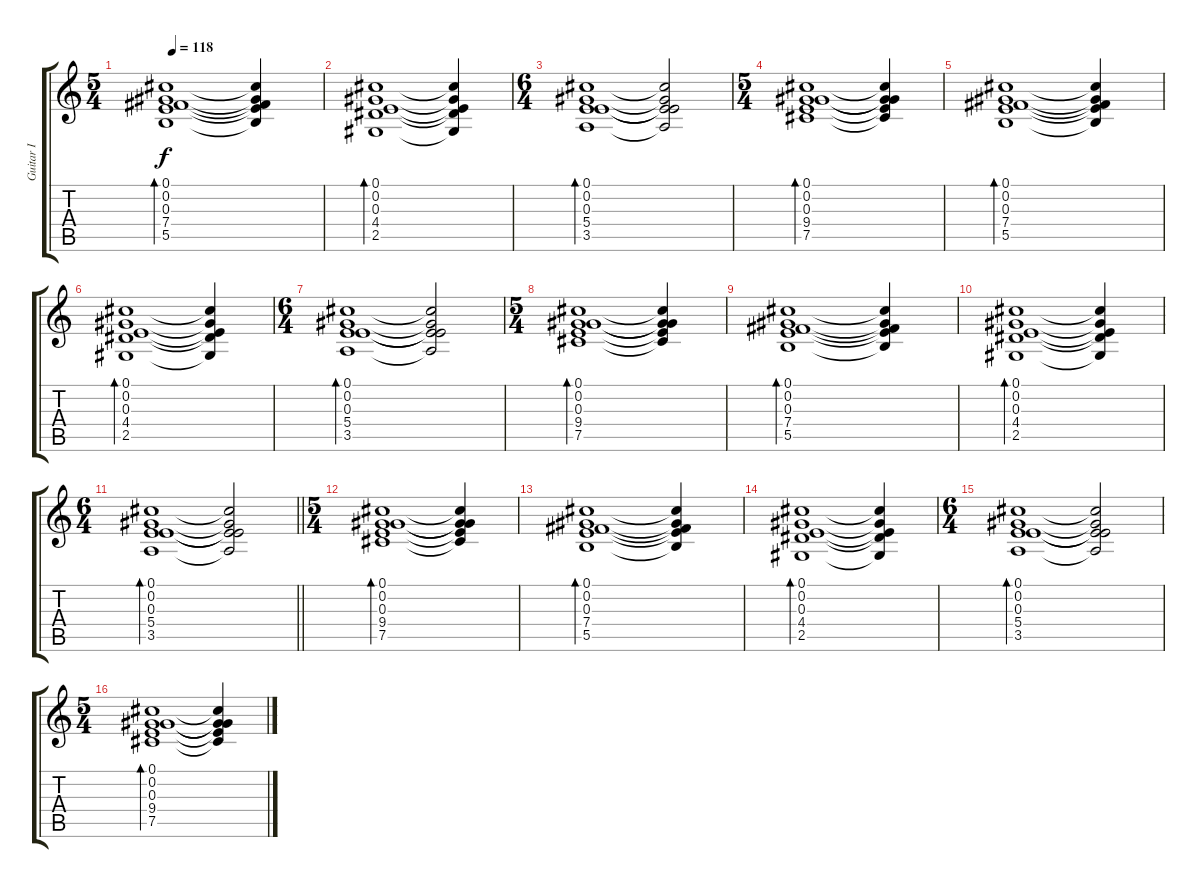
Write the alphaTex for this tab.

\track ("Guitar I" "Guitar I") {instrument distortionguitar}
\staff {score tabs}
\tuning (Db4 Ab3 E3 B2 Gb2 Db2) {hide}
\ts (5 4)
\tempo 118
\clef g2
\ks c
(0.1 0.2 0.3 7.4 5.5).1{bd 120 dy f} (0.1{t} 0.2{t} 0.3{t} 7.4{t} 5.5{t}).4 |
(0.1 0.2 0.3 4.4 2.5).1{bd 120} (0.1{t} 0.2{t} 0.3{t} 4.4{t} 2.5{t}).4 |
\ts (6 4)
(0.1 0.2 0.3 5.4 3.5).1{bd 120} (0.1{t} 0.2{t} 0.3{t} 5.4{t} 3.5{t}).2 |
\ts (5 4)
(0.1 0.2 0.3 9.4 7.5).1{bd 120} (0.1{t} 0.2{t} 0.3{t} 9.4{t} 7.5{t}).4 |
(0.1 0.2 0.3 7.4 5.5).1{bd 120} (0.1{t} 0.2{t} 0.3{t} 7.4{t} 5.5{t}).4 |
(0.1 0.2 0.3 4.4 2.5).1{bd 120} (0.1{t} 0.2{t} 0.3{t} 4.4{t} 2.5{t}).4 |
\ts (6 4)
(0.1 0.2 0.3 5.4 3.5).1{bd 120} (0.1{t} 0.2{t} 0.3{t} 5.4{t} 3.5{t}).2 |
\ts (5 4)
(0.1 0.2 0.3 9.4 7.5).1{bd 120} (0.1{t} 0.2{t} 0.3{t} 9.4{t} 7.5{t}).4 |
(0.1 0.2 0.3 7.4 5.5).1{bd 120} (0.1{t} 0.2{t} 0.3{t} 7.4{t} 5.5{t}).4 |
(0.1 0.2 0.3 4.4 2.5).1{bd 120} (0.1{t} 0.2{t} 0.3{t} 4.4{t} 2.5{t}).4 |
\ts (6 4)
\barLineRight lightlight
(0.1 0.2 0.3 5.4 3.5).1{bd 120} (0.1{t} 0.2{t} 0.3{t} 5.4{t} 3.5{t}).2 |
\ts (5 4)
(0.1 0.2 0.3 9.4 7.5).1{bd 120} (0.1{t} 0.2{t} 0.3{t} 9.4{t} 7.5{t}).4 |
(0.1 0.2 0.3 7.4 5.5).1{bd 120} (0.1{t} 0.2{t} 0.3{t} 7.4{t} 5.5{t}).4 |
(0.1 0.2 0.3 4.4 2.5).1{bd 120} (0.1{t} 0.2{t} 0.3{t} 4.4{t} 2.5{t}).4 |
\ts (6 4)
(0.1 0.2 0.3 5.4 3.5).1{bd 120} (0.1{t} 0.2{t} 0.3{t} 5.4{t} 3.5{t}).2 |
\ts (5 4)
(0.1 0.2 0.3 9.4 7.5).1{bd 120} (0.1{t} 0.2{t} 0.3{t} 9.4{t} 7.5{t}).4
